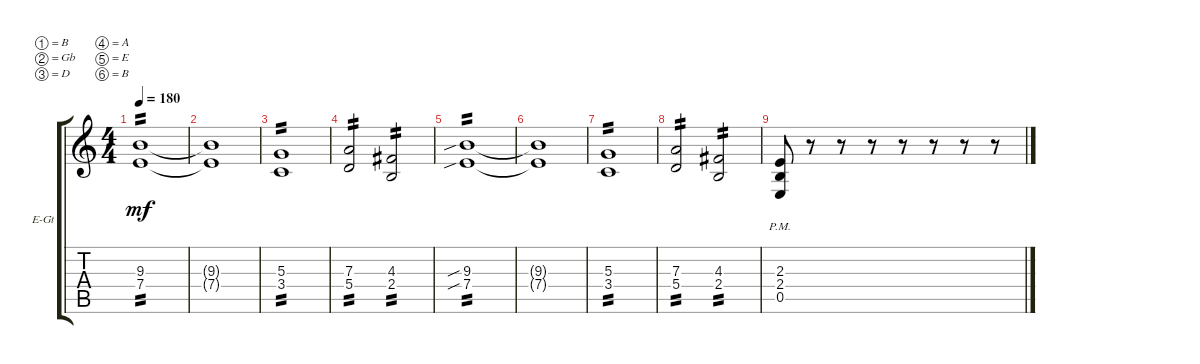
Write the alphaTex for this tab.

\bracketExtendMode groupsimilarinstruments
\firstSystemTrackNameOrientation horizontal
\otherSystemsTrackNameOrientation horizontal
\track ("Electric Guitar 2" "E-Gt") {instrument distortionguitar}
\staff {score tabs}
\tuning (B3 Gb3 D3 A2 E2 B1)
\ts (4 4)
\tempo 180
\clef g2
\ks c
(7.4 9.3).1{tp 2 dy mf} |
(9.3{t} 7.4{t}).1 |
(3.4 5.3).1{tp 2} |
(5.4 7.3).2{tp 2} (2.4 4.3).2{tp 2} |
(7.4{sib} 9.3{sib}).1{tp 2} |
(9.3{t} 7.4{t}).1 |
(3.4 5.3).1{tp 2} |
(5.4 7.3).2{tp 2} (2.4 4.3).2{tp 2} |
(0.5 2.4 2.3{pm}).8 r.8 r.8 r.8 r.8 r.8 r.8 r.8
